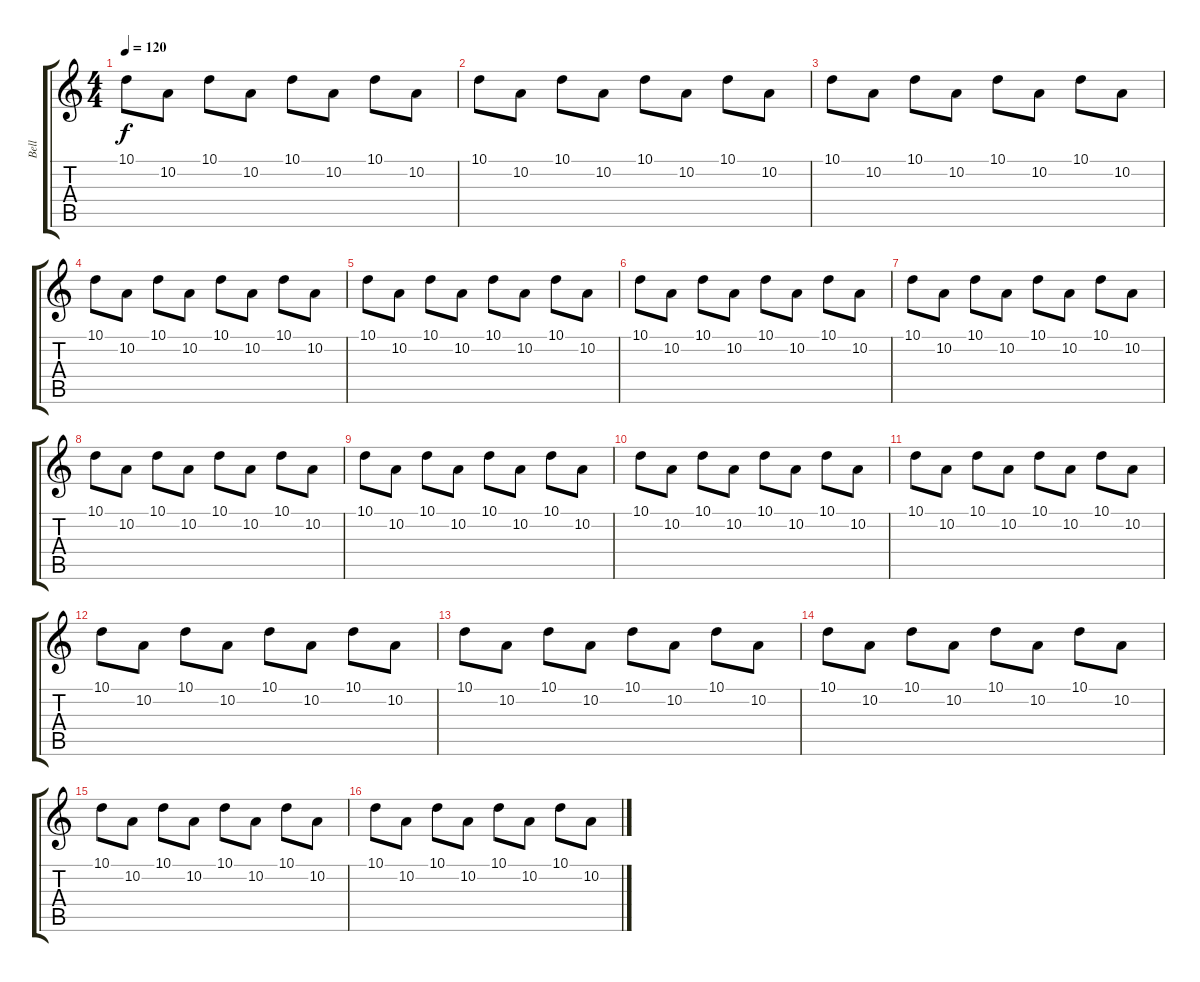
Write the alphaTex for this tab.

\track ("Bell" "Bell") {instrument koto}
\staff {score tabs}
\tuning (E4 B3 G3 D3 A2 E2) {hide}
\ts (4 4)
\tempo 120
\clef g2
\ks c
10.1.8{dy f} 10.2.8 10.1.8 10.2.8 10.1.8 10.2.8 10.1.8 10.2.8 |
10.1.8 10.2.8 10.1.8 10.2.8 10.1.8 10.2.8 10.1.8 10.2.8 |
10.1.8 10.2.8 10.1.8 10.2.8 10.1.8 10.2.8 10.1.8 10.2.8 |
10.1.8 10.2.8 10.1.8 10.2.8 10.1.8 10.2.8 10.1.8 10.2.8 |
10.1.8 10.2.8 10.1.8 10.2.8 10.1.8 10.2.8 10.1.8 10.2.8 |
10.1.8 10.2.8 10.1.8 10.2.8 10.1.8 10.2.8 10.1.8 10.2.8 |
10.1.8 10.2.8 10.1.8 10.2.8 10.1.8 10.2.8 10.1.8 10.2.8 |
10.1.8 10.2.8 10.1.8 10.2.8 10.1.8 10.2.8 10.1.8 10.2.8 |
10.1.8 10.2.8 10.1.8 10.2.8 10.1.8 10.2.8 10.1.8 10.2.8 |
10.1.8 10.2.8 10.1.8 10.2.8 10.1.8 10.2.8 10.1.8 10.2.8 |
10.1.8 10.2.8 10.1.8 10.2.8 10.1.8 10.2.8 10.1.8 10.2.8 |
10.1.8 10.2.8 10.1.8 10.2.8 10.1.8 10.2.8 10.1.8 10.2.8 |
10.1.8 10.2.8 10.1.8 10.2.8 10.1.8 10.2.8 10.1.8 10.2.8 |
10.1.8 10.2.8 10.1.8 10.2.8 10.1.8 10.2.8 10.1.8 10.2.8 |
10.1.8 10.2.8 10.1.8 10.2.8 10.1.8 10.2.8 10.1.8 10.2.8 |
10.1.8 10.2.8 10.1.8 10.2.8 10.1.8 10.2.8 10.1.8 10.2.8
